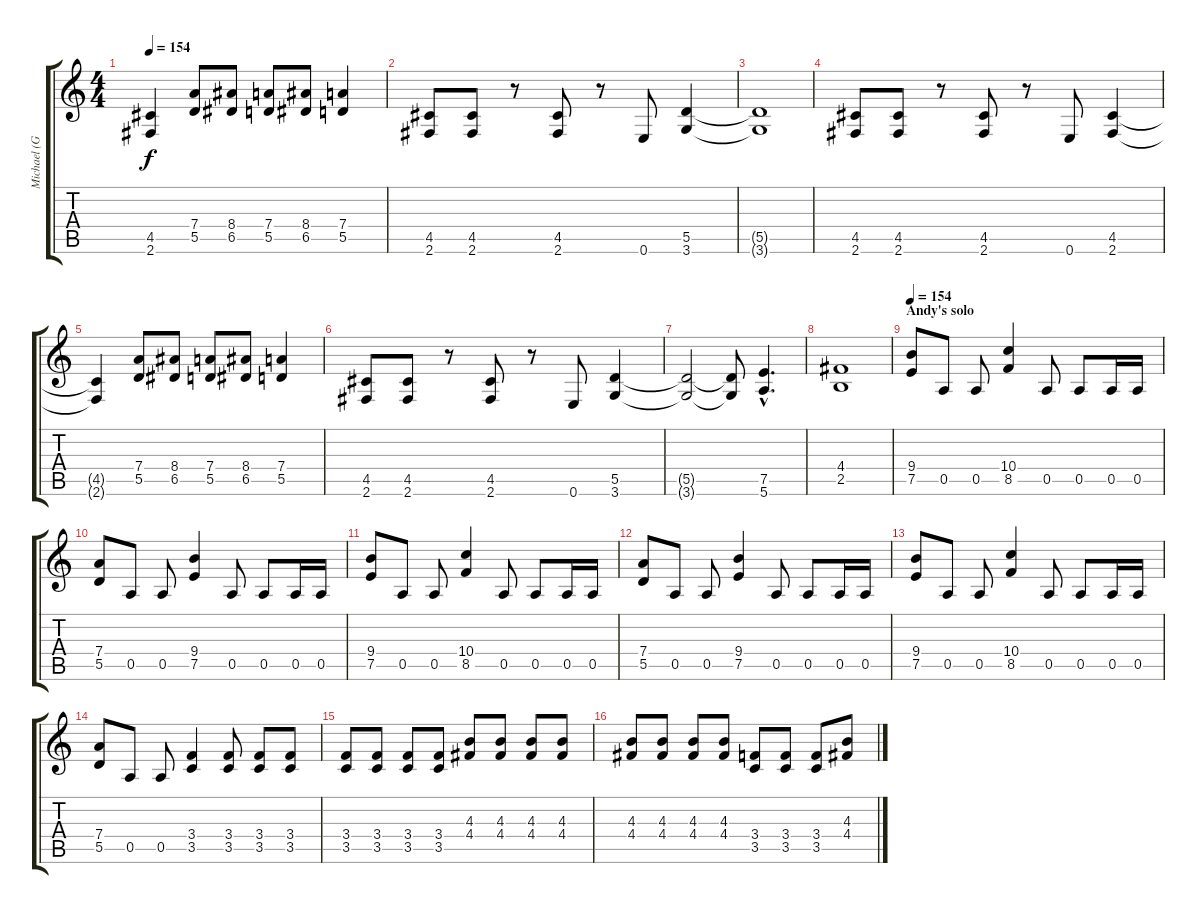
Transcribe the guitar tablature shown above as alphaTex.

\track ("Michael (Guitar)" "Michael (G") {instrument distortionguitar}
\staff {score tabs}
\tuning (E4 B3 G3 D3 A2 E2) {hide}
\ts (4 4)
\tempo 154
\clef g2
\ks c
(4.5{t} 2.6{t}).4{dy f} (7.4 5.5).8 (8.4 6.5).8 (7.4 5.5).8 (8.4 6.5).8 (7.4 5.5).4 |
(4.5 2.6).8 (4.5 2.6).8 r.8 (4.5 2.6).8 r.8 0.6.8 (5.5 3.6).4 |
(5.5{t} 3.6{t}).1 |
(4.5 2.6).8 (4.5 2.6).8 r.8 (4.5 2.6).8 r.8 0.6.8 (4.5 2.6).4 |
(4.5{t} 2.6{t}).4 (7.4 5.5).8 (8.4 6.5).8 (7.4 5.5).8 (8.4 6.5).8 (7.4 5.5).4 |
(4.5 2.6).8 (4.5 2.6).8 r.8 (4.5 2.6).8 r.8 0.6.8 (5.5 3.6).4 |
(5.5{t} 3.6{t}).2 (5.5{t} 3.6{t}).8 (7.5{hac} 5.6{hac}).4{d} |
(4.4 2.5).1 |
\section ("" "Andy's solo")
\tempo 154
(9.4 7.5).8{volume 12 balance 11} 0.5.8 0.5.8 (10.4 8.5).4 0.5.8 0.5.8 0.5.16 0.5.16 |
(7.4 5.5).8 0.5.8 0.5.8 (9.4 7.5).4 0.5.8 0.5.8 0.5.16 0.5.16 |
(9.4 7.5).8 0.5.8 0.5.8 (10.4 8.5).4 0.5.8 0.5.8 0.5.16 0.5.16 |
(7.4 5.5).8 0.5.8 0.5.8 (9.4 7.5).4 0.5.8 0.5.8 0.5.16 0.5.16 |
(9.4 7.5).8 0.5.8 0.5.8 (10.4 8.5).4 0.5.8 0.5.8 0.5.16 0.5.16 |
(7.4 5.5).8 0.5.8 0.5.8 (3.4 3.5).4 (3.4 3.5).8 (3.4 3.5).8 (3.4 3.5).8 |
(3.4 3.5).8 (3.4 3.5).8 (3.4 3.5).8 (3.4 3.5).8 (4.3 4.4).8 (4.3 4.4).8 (4.3 4.4).8 (4.3 4.4).8 |
(4.3 4.4).8 (4.3 4.4).8 (4.3 4.4).8 (4.3 4.4).8 (3.4 3.5).8 (3.4 3.5).8 (3.4 3.5).8 (4.3 4.4).8
